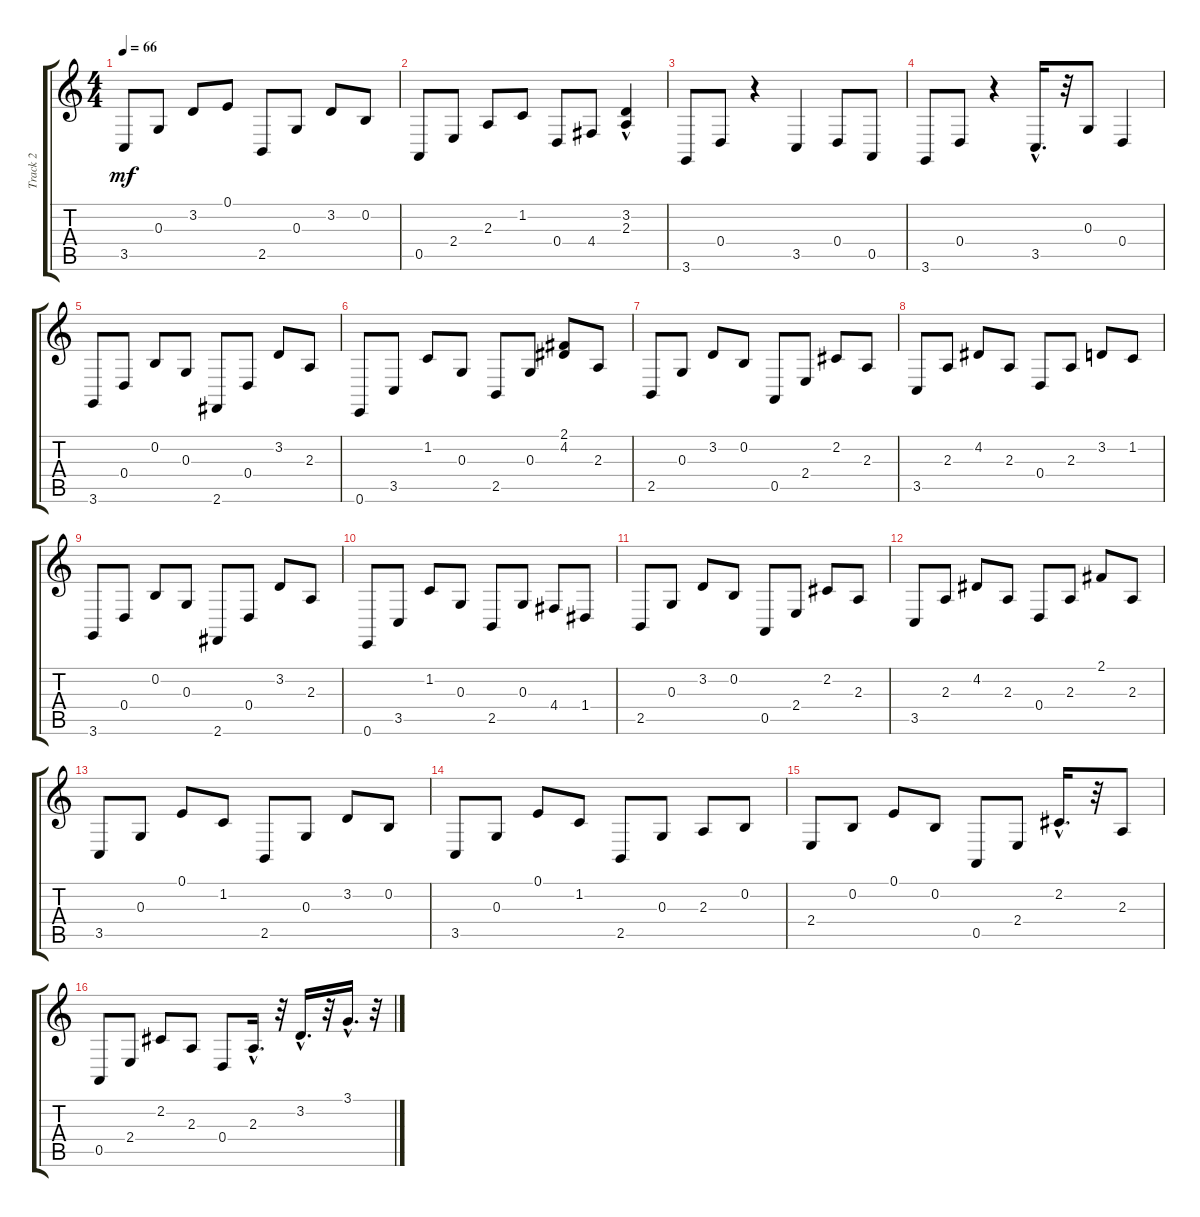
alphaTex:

\track ("Track 2" "Track 2") {instrument acousticgrandpiano}
\staff {score tabs}
\tuning (E4 B3 G3 D3 A2 E2) {hide}
\ts (4 4)
\tempo 66
\clef g2
\ks c
3.5.8{dy mf instrument acousticgrandpiano} 0.3.8 3.2.8 0.1.8 2.5.8 0.3.8 3.2.8 0.2.8 |
0.5.8 2.4.8 2.3.8 1.2.8 0.4.8 4.4.8 (3.2 2.3{hac}).4 |
3.6.8 0.4.8 r.4 3.5.4 0.4.8 0.5.8 |
3.6.8 0.4.8 r.4 3.5{hac}.16{d} r.32 0.3.8 0.4.4 |
3.6.8 0.4.8 0.2.8 0.3.8 2.6.8 0.4.8 3.2.8 2.3.8 |
0.6.8 3.5.8 1.2.8 0.3.8 2.5.8 0.3.8 (2.1 4.2).8 2.3.8 |
2.5.8 0.3.8 3.2.8 0.2.8 0.5.8 2.4.8 2.2.8 2.3.8 |
3.5.8 2.3.8 4.2.8 2.3.8 0.4.8 2.3.8 3.2.8 1.2.8 |
3.6.8 0.4.8 0.2.8 0.3.8 2.6.8 0.4.8 3.2.8 2.3.8 |
0.6.8 3.5.8 1.2.8 0.3.8 2.5.8 0.3.8 4.4.8 1.4.8 |
2.5.8 0.3.8 3.2.8 0.2.8 0.5.8 2.4.8 2.2.8 2.3.8 |
3.5.8 2.3.8 4.2.8 2.3.8 0.4.8 2.3.8 2.1.8 2.3.8 |
3.5.8 0.3.8 0.1.8 1.2.8 2.5.8 0.3.8 3.2.8 0.2.8 |
3.5.8 0.3.8 0.1.8 1.2.8 2.5.8 0.3.8 2.3.8 0.2.8 |
2.4.8 0.2.8 0.1.8 0.2.8 0.5.8 2.4.8 2.2{hac}.16{d} r.32 2.3.8 |
0.5.8 2.4.8 2.2.8 2.3.8 0.4.8 2.3{hac}.16{d} r.32 3.2{hac}.16{d} r.32 3.1{hac}.16{d} r.32
